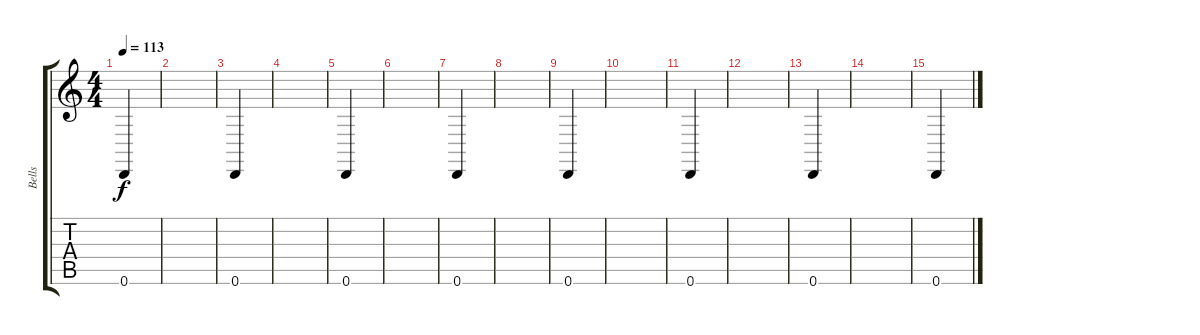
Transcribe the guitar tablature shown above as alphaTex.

\track ("Bells" "Bells") {instrument tubularbells}
\staff {score tabs}
\tuning (E4 B3 G3 D3 A2 D2) {hide}
\ts (4 4)
\tempo 113
\clef g2
\ks c
0.6.4{dy f} |
|
0.6.4 |
|
0.6.4 |
|
0.6.4 |
|
0.6.4 |
|
0.6.4 |
|
0.6.4 |
|
0.6.4
